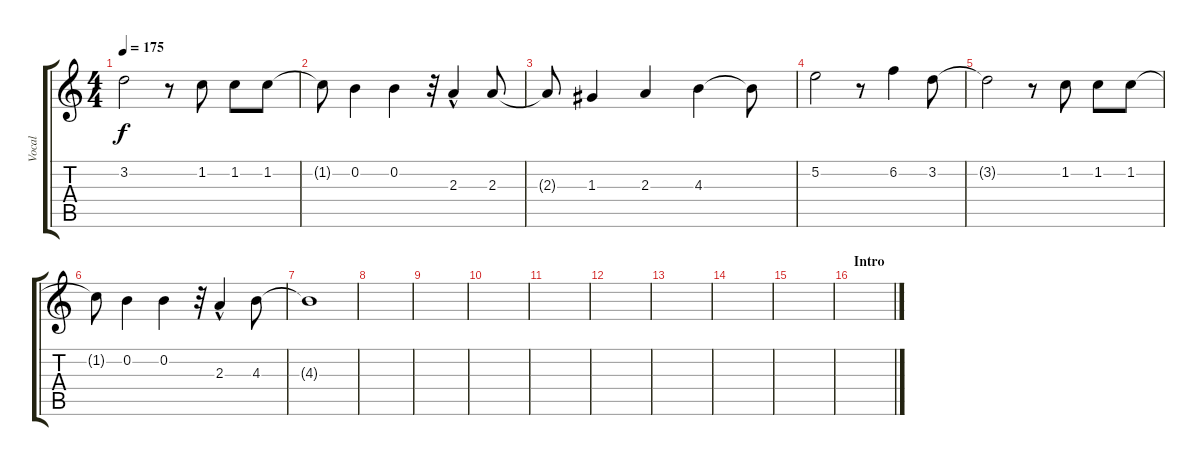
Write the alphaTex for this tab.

\track ("Vocal" "Vocal") {instrument electricguitarjazz}
\staff {score tabs}
\tuning (E4 B3 G3 D3 A2 E2) {hide}
\ts (4 4)
\tempo 175
\clef g2
\ks c
3.2{t}.2{dy f} r.8 1.2.8 1.2.8 1.2.8 |
1.2{t}.8 0.2.4 0.2.4 r.32 2.3{hac}.4 2.3.8 |
2.3{t}.8 1.3.4 2.3.4 4.3.4 4.3{t}.8 |
5.2.2 r.8 6.2.4 3.2.8 |
3.2{t}.2 r.8 1.2.8 1.2.8 1.2.8 |
1.2{t}.8 0.2.4 0.2.4 r.32 2.3{hac}.4 4.3.8 |
4.3{t}.1 |
|
|
|
|
|
|
|
|
\section ("" "Intro")
